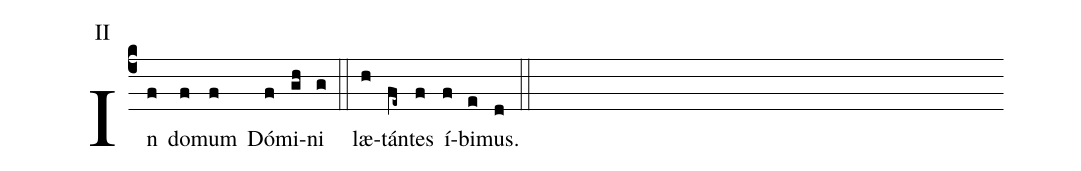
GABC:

annotation: II;
%%
(c4)In(f) do(f)mum(f) Dó(f)mi(gh)ni(g) (::) læ(h)tán(fe~)tes(f) í(f)bi(e)mus.(d) (::)
